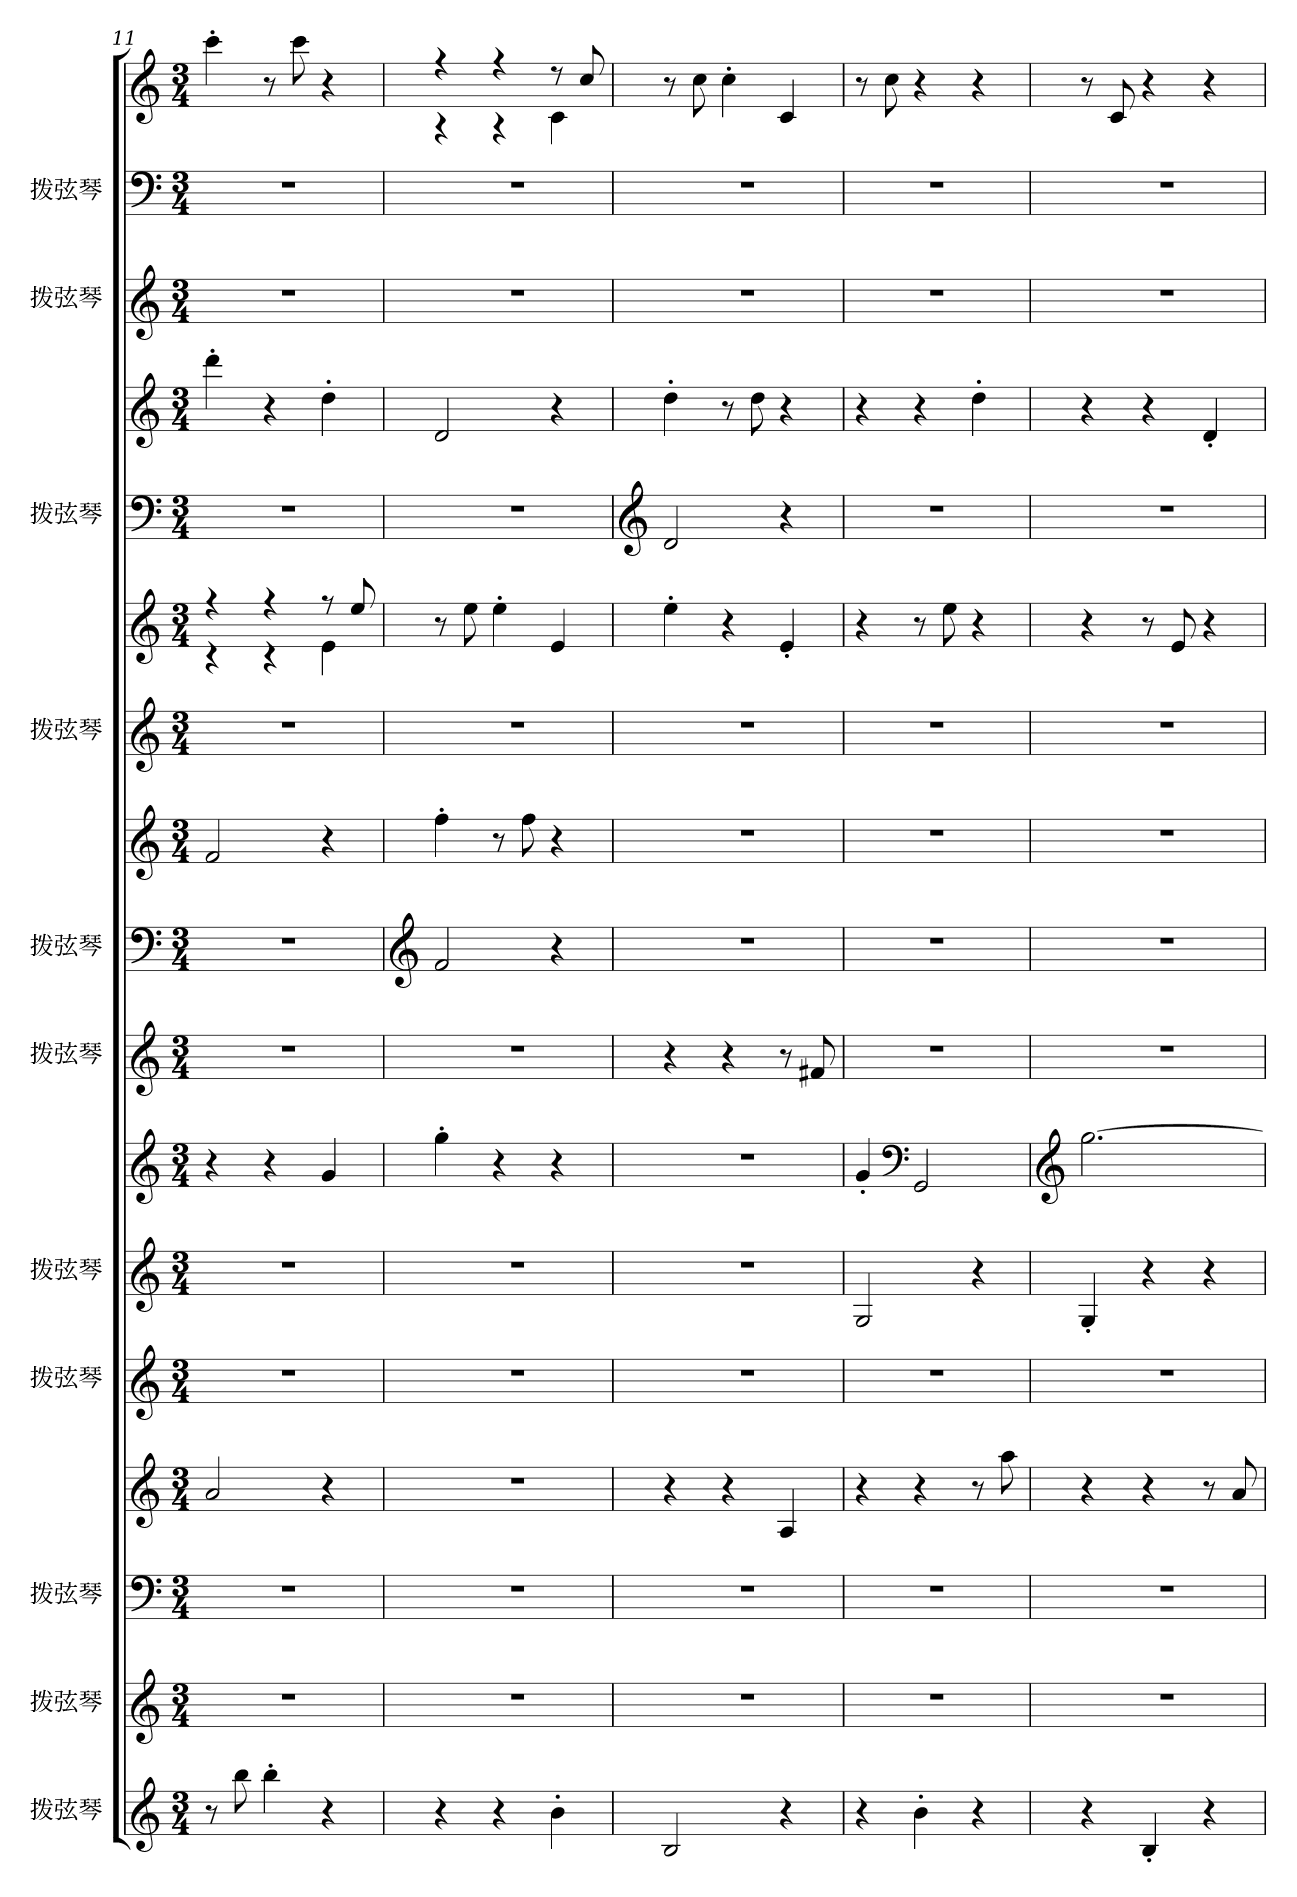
**kern	**kern	**kern	**kern	**kern	**kern	**kern	**kern	**kern	**kern	**kern	**kern	**kern	**kern	**kern	**kern	**kern
*part11	*part10	*part9	*part9	*part8	*part7	*part7	*part6	*part5	*part5	*part4	*part4	*part3	*part3	*part2	*part1	*part1
*staff17	*staff16	*staff15	*staff14	*staff13	*staff12	*staff11	*staff10	*staff9	*staff8	*staff7	*staff6	*staff5	*staff4	*staff3	*staff2	*staff1
*I"拨弦琴	*I"拨弦琴	*I"拨弦琴	*	*I"拨弦琴	*I"拨弦琴	*	*I"拨弦琴	*I"拨弦琴	*	*I"拨弦琴	*	*I"拨弦琴	*	*I"拨弦琴	*I"拨弦琴	*
!!LO:PB:g=z
*clefG2	*clefG2	*clefF4	*clefG2	*clefG2	*clefG2	*clefG2	*clefG2	*clefF4	*clefG2	*clefG2	*clefG2	*clefF4	*clefG2	*clefG2	*clefF4	*clefG2
*k[]	*k[]	*k[]	*k[]	*k[]	*k[]	*k[]	*k[]	*k[]	*k[]	*k[]	*k[]	*k[]	*k[]	*k[]	*k[]	*k[]
*M3/4	*M3/4	*M3/4	*M3/4	*M3/4	*M3/4	*M3/4	*M3/4	*M3/4	*M3/4	*M3/4	*M3/4	*M3/4	*M3/4	*M3/4	*M3/4	*M3/4
=11	=11	=11	=11	=11	=11	=11	=11	=11	=11	=11	=11	=11	=11	=11	=11	=11
*	*	*	*	*	*	*	*	*	*	*	*^	*	*	*	*	*
8r	2.r	2.r	2a/	2.r	2.r	4r	2.r	2.r	2f/	2.r	4r	4r	2.r	4ddd'\	2.r	2.r	4ccc'\
8bb\	.	.	.	.	.	.	.	.	.	.	.	.	.	.	.	.	.
4bb'\	.	.	.	.	.	4r	.	.	.	.	4r	4r	.	4r	.	.	8r
.	.	.	.	.	.	.	.	.	.	.	.	.	.	.	.	.	8ccc\
4r	.	.	4r	.	.	4g/	.	.	4r	.	8r	4e\	.	4dd'\	.	.	4r
.	.	.	.	.	.	.	.	.	.	.	8ee/	.	.	.	.	.	.
*	*	*	*	*	*	*	*	*	*	*	*v	*v	*	*	*	*	*
=12	=12	=12	=12	=12	=12	=12	=12	=12	=12	=12	=12	=12	=12	=12	=12	=12
*	*	*	*	*	*	*	*	*clefG2	*	*	*	*	*	*	*	*
*	*	*	*	*	*	*	*	*	*	*	*	*	*	*	*	*^
4r	2.r	2.r	2.r	2.r	2.r	4gg'\	2.r	2f/	4ff'\	2.r	8r	2.r	2d/	2.r	2.r	4r	4r
.	.	.	.	.	.	.	.	.	.	.	8ee\	.	.	.	.	.	.
4r	.	.	.	.	.	4r	.	.	8r	.	4ee'\	.	.	.	.	4r	4r
.	.	.	.	.	.	.	.	.	8ff\	.	.	.	.	.	.	.	.
4b'\	.	.	.	.	.	4r	.	4r	4r	.	4e/	.	4r	.	.	8r	4c\
.	.	.	.	.	.	.	.	.	.	.	.	.	.	.	.	8cc/	.
*	*	*	*	*	*	*	*	*	*	*	*	*	*	*	*	*v	*v
=13	=13	=13	=13	=13	=13	=13	=13	=13	=13	=13	=13	=13	=13	=13	=13	=13
*	*	*	*	*	*	*	*	*	*	*	*	*clefG2	*	*	*	*
2B/	2.r	2.r	4r	2.r	2.r	2.r	4r	2.r	2.r	2.r	4ee'\	2d/	4dd'\	2.r	2.r	8r
.	.	.	.	.	.	.	.	.	.	.	.	.	.	.	.	8cc\
.	.	.	4r	.	.	.	4r	.	.	.	4r	.	8r	.	.	4cc'\
.	.	.	.	.	.	.	.	.	.	.	.	.	8dd\	.	.	.
4r	.	.	4A/	.	.	.	8r	.	.	.	4e'/	4r	4r	.	.	4c/
.	.	.	.	.	.	.	8f#X/	.	.	.	.	.	.	.	.	.
=14	=14	=14	=14	=14	=14	=14	=14	=14	=14	=14	=14	=14	=14	=14	=14	=14
4r	2.r	2.r	4r	2.r	2G/	4g'/	2.r	2.r	2.r	2.r	4r	2.r	4r	2.r	2.r	8r
.	.	.	.	.	.	.	.	.	.	.	.	.	.	.	.	8cc\
*	*	*	*	*	*	*clefF4	*	*	*	*	*	*	*	*	*	*
4b'\	.	.	4r	.	.	2GG/	.	.	.	.	8r	.	4r	.	.	4r
.	.	.	.	.	.	.	.	.	.	.	8ee\	.	.	.	.	.
4r	.	.	8r	.	4r	.	.	.	.	.	4r	.	4dd'\	.	.	4r
.	.	.	8aa\	.	.	.	.	.	.	.	.	.	.	.	.	.
=15	=15	=15	=15	=15	=15	=15	=15	=15	=15	=15	=15	=15	=15	=15	=15	=15
*	*	*	*	*	*	*clefG2	*	*	*	*	*	*	*	*	*	*
4r	2.r	2.r	4r	2.r	4G'/	[2.gg\	2.r	2.r	2.r	2.r	4r	2.r	4r	2.r	2.r	8r
.	.	.	.	.	.	.	.	.	.	.	.	.	.	.	.	8c/
4B'/	.	.	4r	.	4r	.	.	.	.	.	8r	.	4r	.	.	4r
.	.	.	.	.	.	.	.	.	.	.	8e/	.	.	.	.	.
4r	.	.	8r	.	4r	.	.	.	.	.	4r	.	4d'/	.	.	4r
.	.	.	8a/	.	.	.	.	.	.	.	.	.	.	.	.	.
=	=	=	=	=	=	=	=	=	=	=	=	=	=	=	=	=
*-	*-	*-	*-	*-	*-	*-	*-	*-	*-	*-	*-	*-	*-	*-	*-	*-
